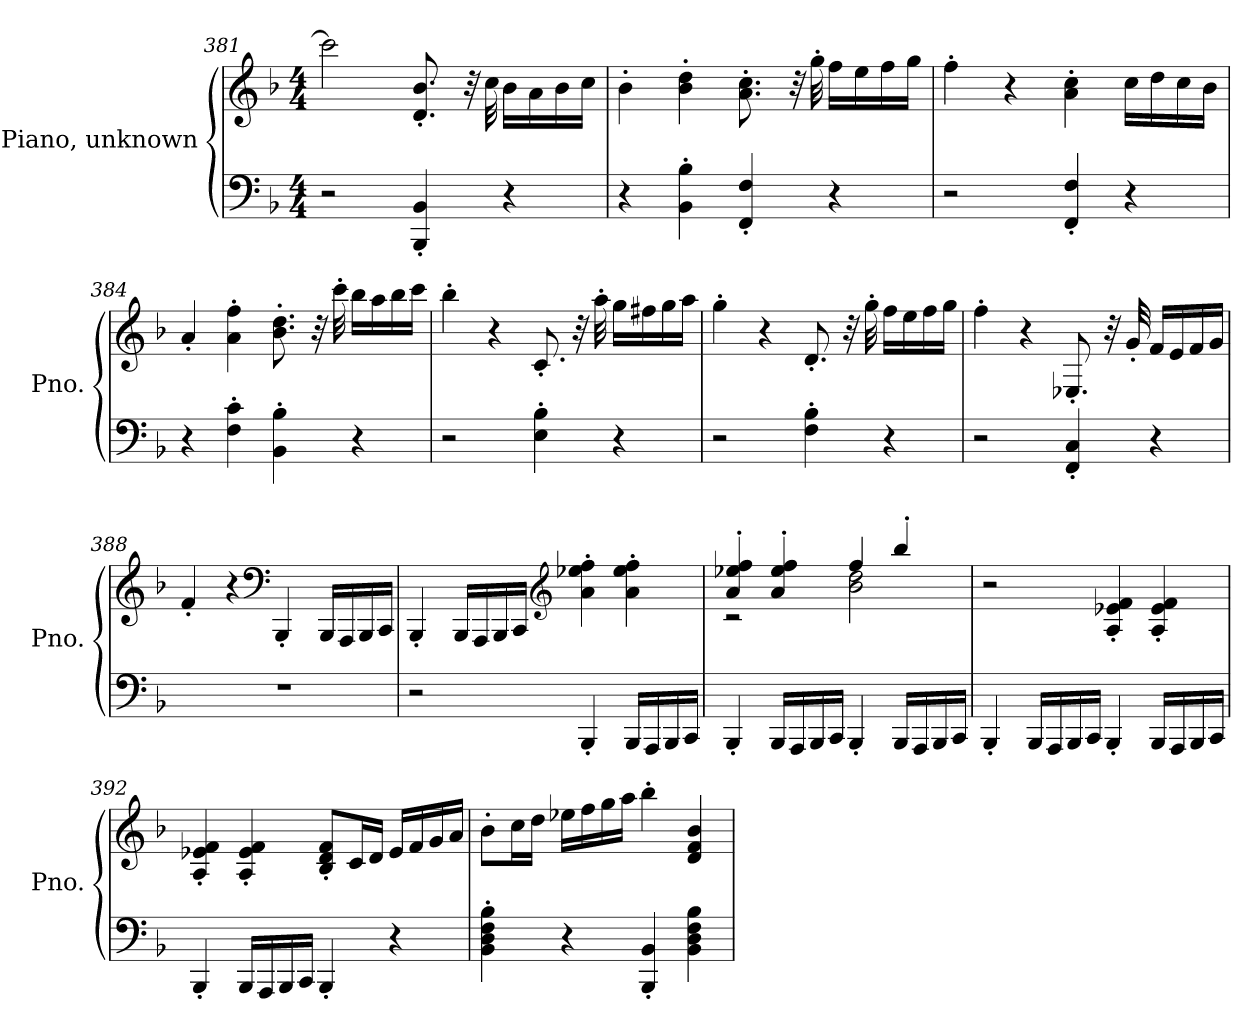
**kern	**kern
*part1	*part1
*staff2	*staff1
*I"Piano, unknown	*
*I'Pno.	*
*clefF4	*clefG2
*k[b-]	*k[b-]
*M4/4	*M4/4
=381	=381
2r	2ccc\]
4BBB-/' 4BB-/'	8.d/' 8.b-/'
.	32r
.	32cc\
4r	16b-\LL
.	16a\
.	16b-\
.	16cc\JJ
=382	=382
4r	4b-'\
4BB-\' 4B-\'	4b-\' 4dd\'
4FF/' 4F/'	8.a\' 8.cc\'
.	32r
.	32gg'\
4r	16ff\LL
.	16ee\
.	16ff\
.	16gg\JJ
=383	=383
2r	4ff'\
.	4r
4FF/' 4F/'	4a\' 4cc\'
4r	16cc\LL
.	16dd\
.	16cc\
.	16b-\JJ
=384	=384
4r	4a'/
4F\' 4c\'	4a\' 4ff\'
4BB-\' 4B-\'	8.b-\' 8.dd\'
.	32r
.	32ccc'\
4r	16bb-\LL
.	16aa\
.	16bb-\
.	16ccc\JJ
!!LO:LB:g=z
=385	=385
2r	4bb-'\
.	4r
4E\' 4B-\'	8.c'/
.	32r
.	32aa'\
4r	16gg\LL
.	16ff#X\
.	16gg\
.	16aa\JJ
=386	=386
2r	4gg'\
.	4r
4F\' 4B-\'	8.d'/
.	32r
.	32gg'\
4r	16ff\LL
.	16ee\
.	16ff\
.	16gg\JJ
=387	=387
2r	4ff'\
.	4r
4FF/' 4C/'	8.E-X'/
.	32r
.	32g'/
4r	16f/LL
.	16e/
.	16f/
.	16g/JJ
=388	=388
1r	4f'/
.	4r
*	*clefF4
.	4BBB-'/
.	16BBB-/LL
.	16AAA/
.	16BBB-/
.	16CC/JJ
!!LO:PB:g=z
=389	=389
2r	4BBB-'/
.	16BBB-/LL
.	16AAA/
.	16BBB-/
.	16CC/JJ
*	*clefG2
4BBB-'/	4a\' 4ee-X\' 4ff\'
16BBB-/LL	4a\' 4ee-\' 4ff\'
16AAA/	.
16BBB-/	.
16CC/JJ	.
=390	=390
*	*^
4BBB-'/	4a/' 4ee-X/' 4ff/'	2r
16BBB-/LL	4a/' 4ee-/' 4ff/'	.
16AAA/	.	.
16BBB-/	.	.
16CC/JJ	.	.
4BBB-'/	4ff/	2b-\ 2dd\
16BBB-/LL	4bb-'/	.
16AAA/	.	.
16BBB-/	.	.
16CC/JJ	.	.
*	*v	*v
!!LO:LB:g=z
=391	=391
4BBB-'/	2r
16BBB-/LL	.
16AAA/	.
16BBB-/	.
16CC/JJ	.
4BBB-'/	4A/' 4e-X/' 4f/'
16BBB-/LL	4A/' 4e-/' 4f/'
16AAA/	.
16BBB-/	.
16CC/JJ	.
=392	=392
4BBB-'/	4A/' 4e-X/' 4f/'
16BBB-/LL	4A/' 4e-/' 4f/'
16AAA/	.
16BBB-/	.
16CC/JJ	.
4BBB-'/	8B-/' 8d/' 8f/'L
.	16c/L
.	16d/JJ
4r	16e-/LL
.	16f/
.	16g/
.	16a/JJ
=393	=393
4BB-\' 4D\' 4F\' 4B-\'	8b-'\L
.	16cc\L
.	16dd\JJ
4r	16ee-X\LL
.	16ff\
.	16gg\
.	16aa\JJ
4BBB-/' 4BB-/'	4bb-'\
4BB-\ 4D\ 4F\ 4B-\	4d/ 4f/ 4b-/
=	=
*-	*-
